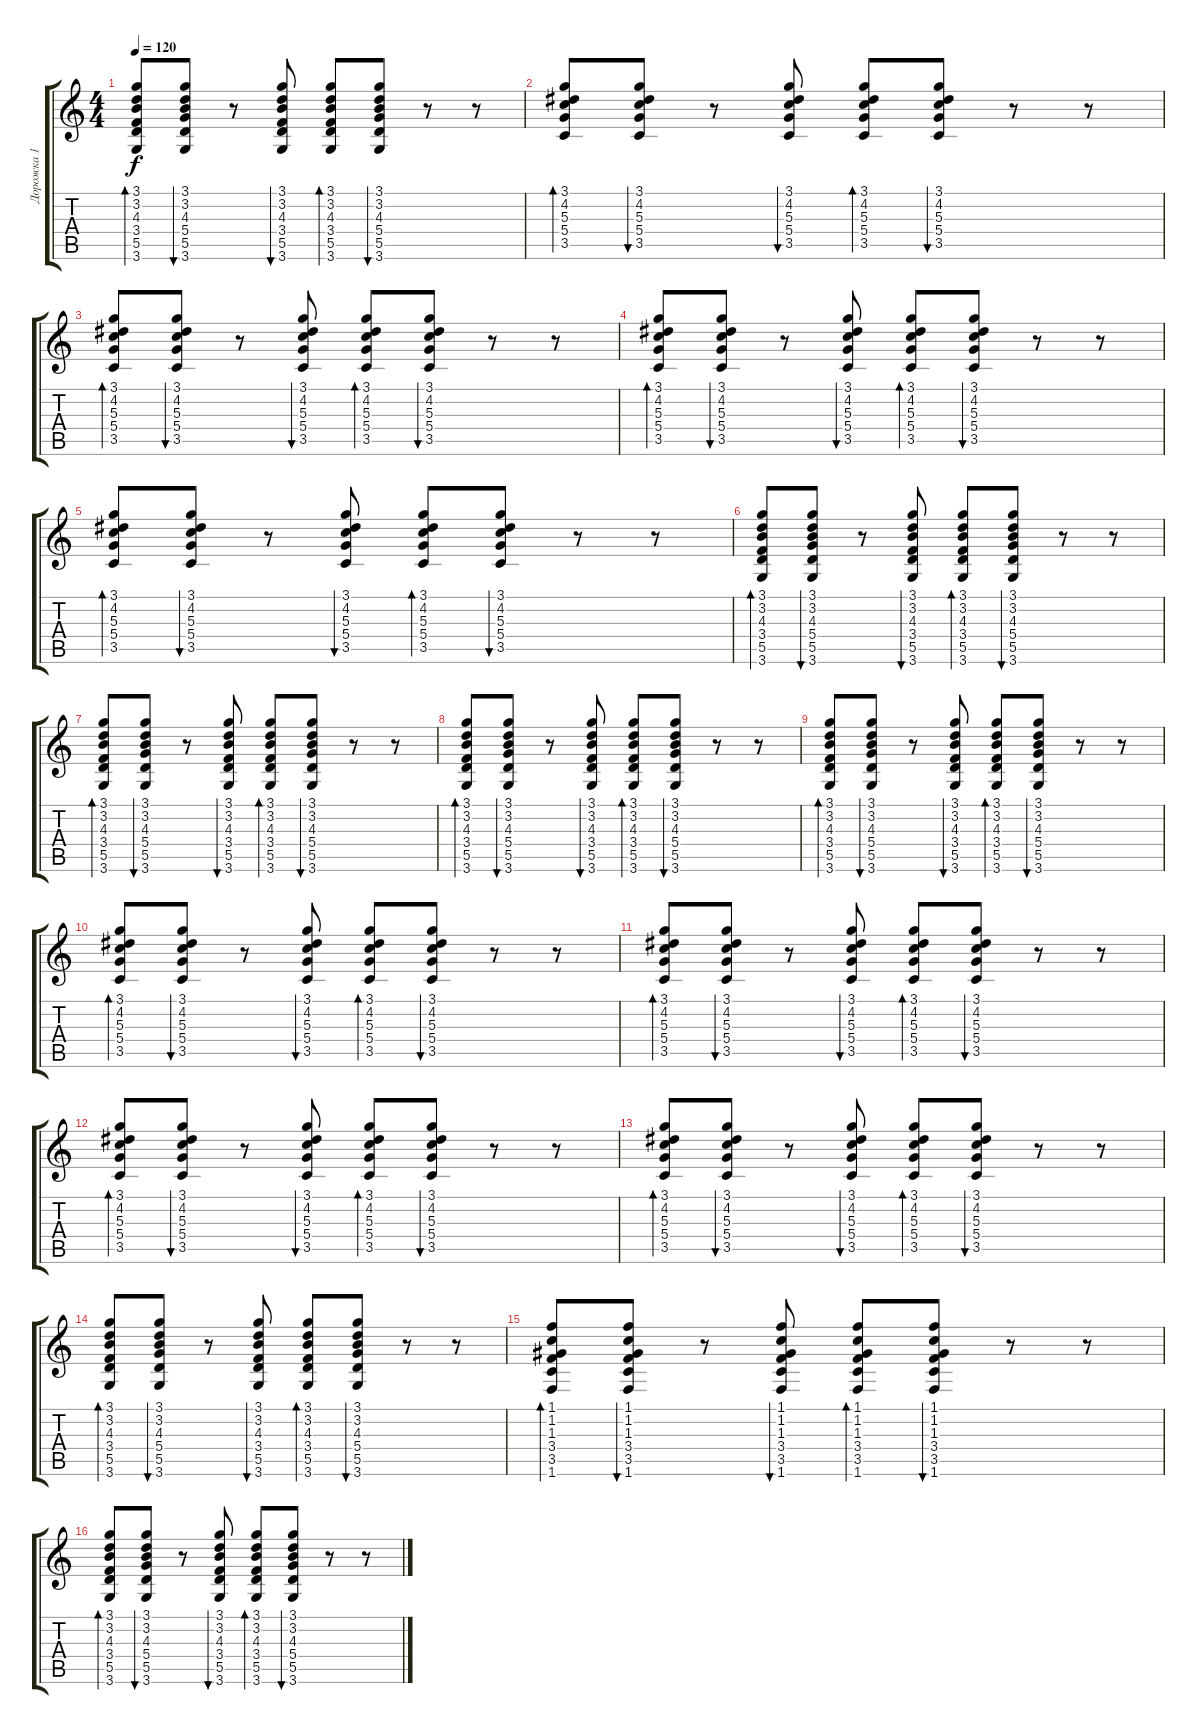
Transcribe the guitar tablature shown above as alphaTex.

\track ("Дорожка 1" "Дорожка 1") {instrument acousticguitarsteel}
\staff {score tabs}
\tuning (E4 B3 G3 D3 A2 E2) {hide}
\ts (4 4)
\tempo 120
\clef g2
\ks c
(3.1 3.2 4.3 3.4 5.5 3.6).8{bd 60 dy f} (3.1 3.2 4.3 5.4 5.5 3.6).8{bu 60} r.8 (3.1 3.2 4.3 3.4 5.5 3.6).8{bu 60} (3.1 3.2 4.3 3.4 5.5 3.6).8{bd 60} (3.1 3.2 4.3 5.4 5.5 3.6).8{bu 60} r.8 r.8 |
(3.1 4.2 5.3 5.4 3.5).8{bd 60} (3.1 4.2 5.3 5.4 3.5).8{bu 60} r.8 (3.1 4.2 5.3 5.4 3.5).8{bu 60} (3.1 4.2 5.3 5.4 3.5).8{bd 60} (3.1 4.2 5.3 5.4 3.5).8{bu 60} r.8 r.8 |
(3.1 4.2 5.3 5.4 3.5).8{bd 60} (3.1 4.2 5.3 5.4 3.5).8{bu 60} r.8 (3.1 4.2 5.3 5.4 3.5).8{bu 60} (3.1 4.2 5.3 5.4 3.5).8{bd 60} (3.1 4.2 5.3 5.4 3.5).8{bu 60} r.8 r.8 |
(3.1 4.2 5.3 5.4 3.5).8{bd 60} (3.1 4.2 5.3 5.4 3.5).8{bu 60} r.8 (3.1 4.2 5.3 5.4 3.5).8{bu 60} (3.1 4.2 5.3 5.4 3.5).8{bd 60} (3.1 4.2 5.3 5.4 3.5).8{bu 60} r.8 r.8 |
(3.1 4.2 5.3 5.4 3.5).8{bd 60} (3.1 4.2 5.3 5.4 3.5).8{bu 60} r.8 (3.1 4.2 5.3 5.4 3.5).8{bu 60} (3.1 4.2 5.3 5.4 3.5).8{bd 60} (3.1 4.2 5.3 5.4 3.5).8{bu 60} r.8 r.8 |
(3.1 3.2 4.3 3.4 5.5 3.6).8{bd 60} (3.1 3.2 4.3 5.4 5.5 3.6).8{bu 60} r.8 (3.1 3.2 4.3 3.4 5.5 3.6).8{bu 60} (3.1 3.2 4.3 3.4 5.5 3.6).8{bd 60} (3.1 3.2 4.3 5.4 5.5 3.6).8{bu 60} r.8 r.8 |
(3.1 3.2 4.3 3.4 5.5 3.6).8{bd 60} (3.1 3.2 4.3 5.4 5.5 3.6).8{bu 60} r.8 (3.1 3.2 4.3 3.4 5.5 3.6).8{bu 60} (3.1 3.2 4.3 3.4 5.5 3.6).8{bd 60} (3.1 3.2 4.3 5.4 5.5 3.6).8{bu 60} r.8 r.8 |
(3.1 3.2 4.3 3.4 5.5 3.6).8{bd 60} (3.1 3.2 4.3 5.4 5.5 3.6).8{bu 60} r.8 (3.1 3.2 4.3 3.4 5.5 3.6).8{bu 60} (3.1 3.2 4.3 3.4 5.5 3.6).8{bd 60} (3.1 3.2 4.3 5.4 5.5 3.6).8{bu 60} r.8 r.8 |
(3.1 3.2 4.3 3.4 5.5 3.6).8{bd 60} (3.1 3.2 4.3 5.4 5.5 3.6).8{bu 60} r.8 (3.1 3.2 4.3 3.4 5.5 3.6).8{bu 60} (3.1 3.2 4.3 3.4 5.5 3.6).8{bd 60} (3.1 3.2 4.3 5.4 5.5 3.6).8{bu 60} r.8 r.8 |
(3.1 4.2 5.3 5.4 3.5).8{bd 60} (3.1 4.2 5.3 5.4 3.5).8{bu 60} r.8 (3.1 4.2 5.3 5.4 3.5).8{bu 60} (3.1 4.2 5.3 5.4 3.5).8{bd 60} (3.1 4.2 5.3 5.4 3.5).8{bu 60} r.8 r.8 |
(3.1 4.2 5.3 5.4 3.5).8{bd 60} (3.1 4.2 5.3 5.4 3.5).8{bu 60} r.8 (3.1 4.2 5.3 5.4 3.5).8{bu 60} (3.1 4.2 5.3 5.4 3.5).8{bd 60} (3.1 4.2 5.3 5.4 3.5).8{bu 60} r.8 r.8 |
(3.1 4.2 5.3 5.4 3.5).8{bd 60} (3.1 4.2 5.3 5.4 3.5).8{bu 60} r.8 (3.1 4.2 5.3 5.4 3.5).8{bu 60} (3.1 4.2 5.3 5.4 3.5).8{bd 60} (3.1 4.2 5.3 5.4 3.5).8{bu 60} r.8 r.8 |
(3.1 4.2 5.3 5.4 3.5).8{bd 60} (3.1 4.2 5.3 5.4 3.5).8{bu 60} r.8 (3.1 4.2 5.3 5.4 3.5).8{bu 60} (3.1 4.2 5.3 5.4 3.5).8{bd 60} (3.1 4.2 5.3 5.4 3.5).8{bu 60} r.8 r.8 |
(3.1 3.2 4.3 3.4 5.5 3.6).8{bd 60} (3.1 3.2 4.3 5.4 5.5 3.6).8{bu 60} r.8 (3.1 3.2 4.3 3.4 5.5 3.6).8{bu 60} (3.1 3.2 4.3 3.4 5.5 3.6).8{bd 60} (3.1 3.2 4.3 5.4 5.5 3.6).8{bu 60} r.8 r.8 |
(1.1 1.2 1.3 3.4 3.5 1.6).8{bd 60} (1.1 1.2 1.3 3.4 3.5 1.6).8{bu 60} r.8 (1.1 1.2 1.3 3.4 3.5 1.6).8{bu 60} (1.1 1.2 1.3 3.4 3.5 1.6).8{bd 60} (1.1 1.2 1.3 3.4 3.5 1.6).8{bu 60} r.8 r.8 |
(3.1 3.2 4.3 3.4 5.5 3.6).8{bd 60} (3.1 3.2 4.3 5.4 5.5 3.6).8{bu 60} r.8 (3.1 3.2 4.3 3.4 5.5 3.6).8{bu 60} (3.1 3.2 4.3 3.4 5.5 3.6).8{bd 60} (3.1 3.2 4.3 5.4 5.5 3.6).8{bu 60} r.8 r.8
